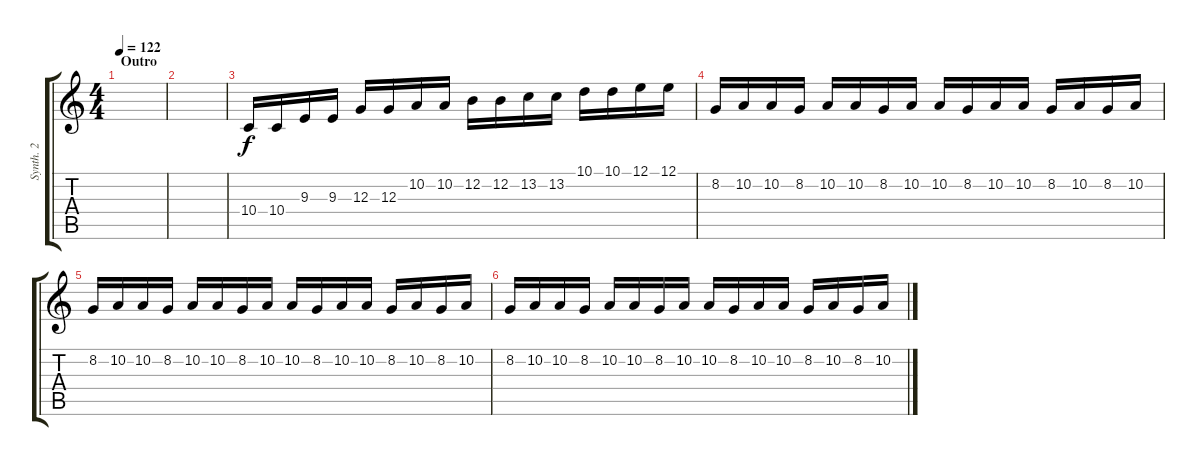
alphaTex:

\track ("Synth. 2" "Synth. 2") {instrument fx1rain}
\staff {score tabs}
\tuning (E4 B3 G3 D3 A2 E2) {hide}
\ts (4 4)
\section ("" "Outro")
\tempo 122
\clef g2
\ks c
|
|
10.4.16 10.4.16 9.3.16 9.3.16 12.3.16 12.3.16 10.2.16 10.2.16 12.2.16 12.2.16 13.2.16 13.2.16 10.1.16 10.1.16 12.1.16 12.1.16 |
8.2.16 10.2.16 10.2.16 8.2.16 10.2.16 10.2.16 8.2.16 10.2.16 10.2.16 8.2.16 10.2.16 10.2.16 8.2.16 10.2.16 8.2.16 10.2.16 |
8.2.16 10.2.16 10.2.16 8.2.16 10.2.16 10.2.16 8.2.16 10.2.16 10.2.16 8.2.16 10.2.16 10.2.16 8.2.16 10.2.16 8.2.16 10.2.16 |
8.2.16 10.2.16 10.2.16 8.2.16 10.2.16 10.2.16 8.2.16 10.2.16 10.2.16 8.2.16 10.2.16 10.2.16 8.2.16 10.2.16 8.2.16 10.2.16
